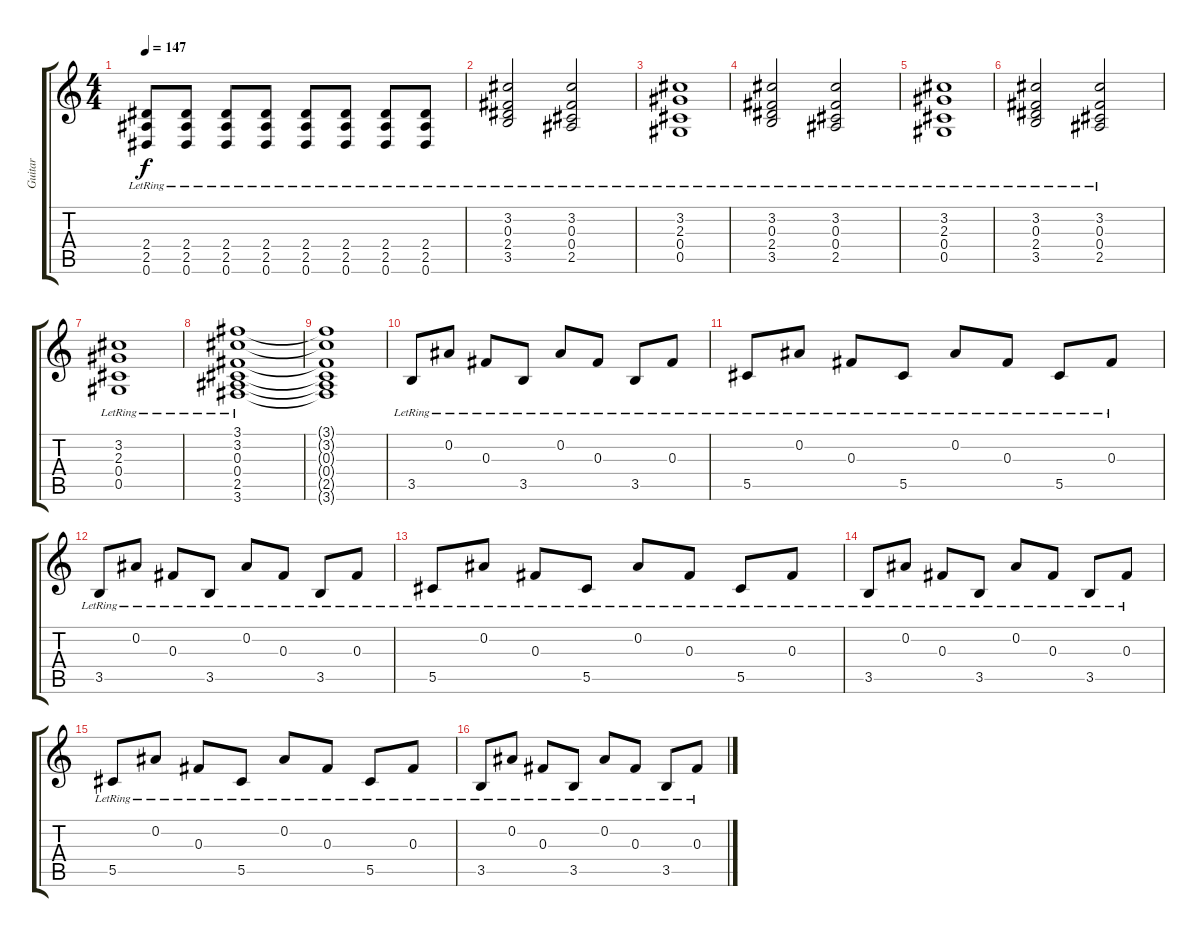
\track ("Guitar" "Guitar") {instrument electricguitarjazz}
\staff {score tabs}
\tuning (Eb4 Bb3 Gb3 Db3 Ab2 Eb2) {hide}
\ts (4 4)
\tempo 147
\clef g2
\ks c
(2.4{lr} 2.5{lr} 0.6{lr}).8{dy f} (2.4{lr} 2.5{lr} 0.6{lr}).8 (2.4{lr} 2.5{lr} 0.6{lr}).8 (2.4{lr} 2.5{lr} 0.6{lr}).8 (2.4{lr} 2.5{lr} 0.6{lr}).8 (2.4{lr} 2.5{lr} 0.6{lr}).8 (2.4{lr} 2.5{lr} 0.6{lr}).8 (2.4{lr} 2.5{lr} 0.6{lr}).8 |
(3.2{lr} 0.3{lr} 2.4{lr} 3.5{lr}).2 (3.2{lr} 0.3{lr} 0.4{lr} 2.5{lr}).2 |
(3.2{lr} 2.3{lr} 0.4{lr} 0.5{lr}).1 |
(3.2{lr} 0.3{lr} 2.4{lr} 3.5{lr}).2 (3.2{lr} 0.3{lr} 0.4{lr} 2.5{lr}).2 |
(3.2{lr} 2.3{lr} 0.4{lr} 0.5{lr}).1 |
(3.2{lr} 0.3{lr} 2.4{lr} 3.5{lr}).2 (3.2{lr} 0.3{lr} 0.4{lr} 2.5{lr}).2 |
(3.2{lr} 2.3{lr} 0.4{lr} 0.5{lr}).1 |
(3.1{lr} 3.2{lr} 0.3{lr} 0.4{lr} 2.5{lr} 3.6{lr}).1 |
(3.1{t} 3.2{t} 0.3{t} 0.4{t} 2.5{t} 3.6{t}).1 |
3.5{lr}.8 0.2{lr}.8 0.3{lr}.8 3.5{lr}.8 0.2{lr}.8 0.3{lr}.8 3.5{lr}.8 0.3{lr}.8 |
5.5{lr}.8 0.2{lr}.8 0.3{lr}.8 5.5{lr}.8 0.2{lr}.8 0.3{lr}.8 5.5{lr}.8 0.3{lr}.8 |
3.5{lr}.8 0.2{lr}.8 0.3{lr}.8 3.5{lr}.8 0.2{lr}.8 0.3{lr}.8 3.5{lr}.8 0.3{lr}.8 |
5.5{lr}.8 0.2{lr}.8 0.3{lr}.8 5.5{lr}.8 0.2{lr}.8 0.3{lr}.8 5.5{lr}.8 0.3{lr}.8 |
3.5{lr}.8 0.2{lr}.8 0.3{lr}.8 3.5{lr}.8 0.2{lr}.8 0.3{lr}.8 3.5{lr}.8 0.3{lr}.8 |
5.5{lr}.8 0.2{lr}.8 0.3{lr}.8 5.5{lr}.8 0.2{lr}.8 0.3{lr}.8 5.5{lr}.8 0.3{lr}.8 |
3.5{lr}.8 0.2{lr}.8 0.3{lr}.8 3.5{lr}.8 0.2{lr}.8 0.3{lr}.8 3.5{lr}.8 0.3{lr}.8
